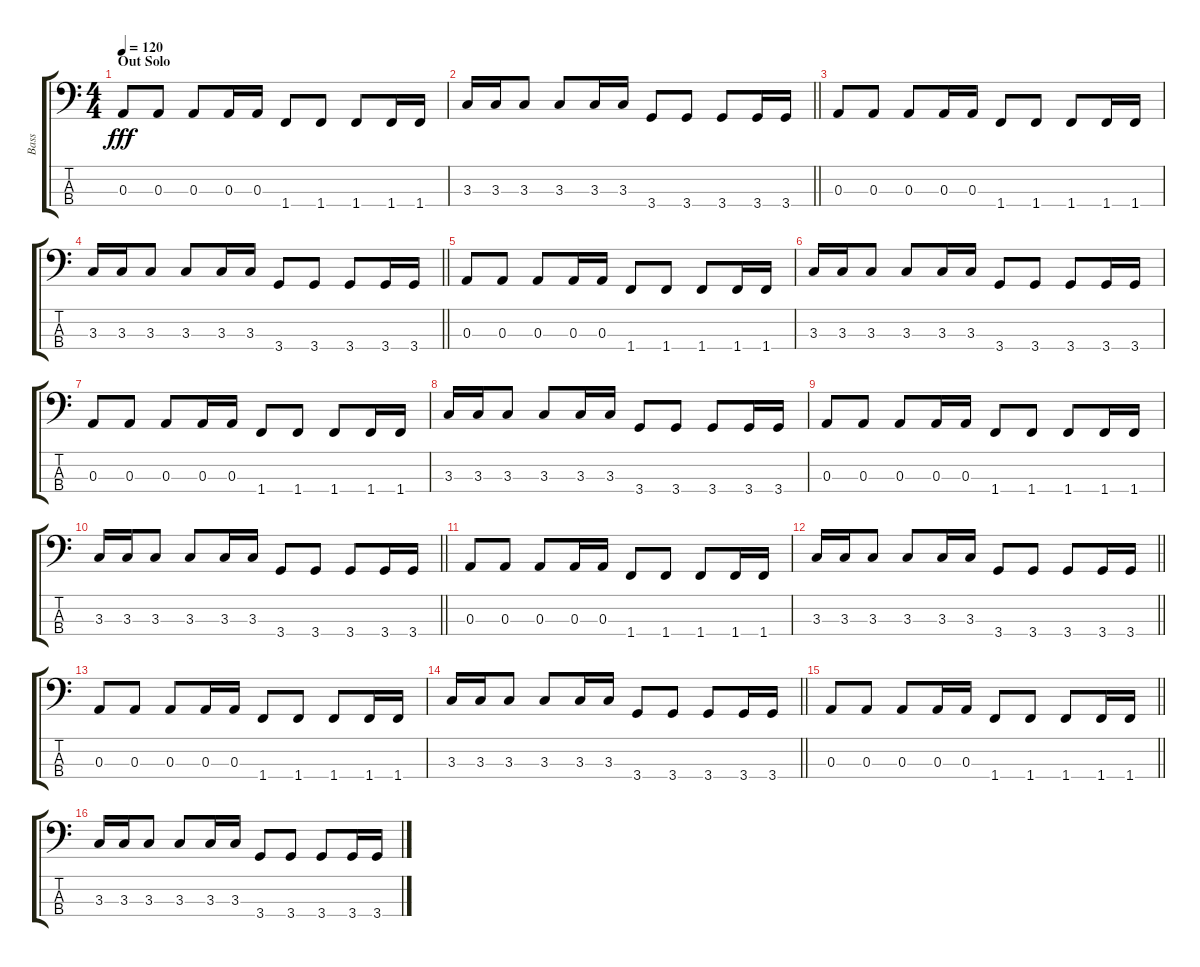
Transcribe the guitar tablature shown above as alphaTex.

\track ("Bass" "Bass") {instrument electricbassfinger}
\staff {score tabs}
\tuning (G2 D2 A1 E1) {hide}
\ts (4 4)
\section ("" "Out Solo")
\tempo 120
\clef f4
\ks c
0.3.8{dy fff} 0.3.8 0.3.8 0.3.16 0.3.16 1.4.8 1.4.8 1.4.8 1.4.16 1.4.16 |
\barLineRight lightlight
3.3.16 3.3.16 3.3.8 3.3.8 3.3.16 3.3.16 3.4.8 3.4.8 3.4.8 3.4.16 3.4.16 |
0.3.8 0.3.8 0.3.8 0.3.16 0.3.16 1.4.8 1.4.8 1.4.8 1.4.16 1.4.16 |
\barLineRight lightlight
3.3.16 3.3.16 3.3.8 3.3.8 3.3.16 3.3.16 3.4.8 3.4.8 3.4.8 3.4.16 3.4.16 |
0.3.8 0.3.8 0.3.8 0.3.16 0.3.16 1.4.8 1.4.8 1.4.8 1.4.16 1.4.16 |
3.3.16 3.3.16 3.3.8 3.3.8 3.3.16 3.3.16 3.4.8 3.4.8 3.4.8 3.4.16 3.4.16 |
0.3.8 0.3.8 0.3.8 0.3.16 0.3.16 1.4.8 1.4.8 1.4.8 1.4.16 1.4.16 |
3.3.16 3.3.16 3.3.8 3.3.8 3.3.16 3.3.16 3.4.8 3.4.8 3.4.8 3.4.16 3.4.16 |
0.3.8 0.3.8 0.3.8 0.3.16 0.3.16 1.4.8 1.4.8 1.4.8 1.4.16 1.4.16 |
\barLineRight lightlight
3.3.16 3.3.16 3.3.8 3.3.8 3.3.16 3.3.16 3.4.8 3.4.8 3.4.8 3.4.16 3.4.16 |
0.3.8 0.3.8 0.3.8 0.3.16 0.3.16 1.4.8 1.4.8 1.4.8 1.4.16 1.4.16 |
\barLineRight lightlight
3.3.16 3.3.16 3.3.8 3.3.8 3.3.16 3.3.16 3.4.8 3.4.8 3.4.8 3.4.16 3.4.16 |
0.3.8 0.3.8 0.3.8 0.3.16 0.3.16 1.4.8 1.4.8 1.4.8 1.4.16 1.4.16 |
\barLineRight lightlight
3.3.16 3.3.16 3.3.8 3.3.8 3.3.16 3.3.16 3.4.8 3.4.8 3.4.8 3.4.16 3.4.16 |
\barLineRight lightlight
0.3.8 0.3.8 0.3.8 0.3.16 0.3.16 1.4.8 1.4.8 1.4.8 1.4.16 1.4.16 |
3.3.16 3.3.16 3.3.8 3.3.8 3.3.16 3.3.16 3.4.8 3.4.8 3.4.8 3.4.16 3.4.16
